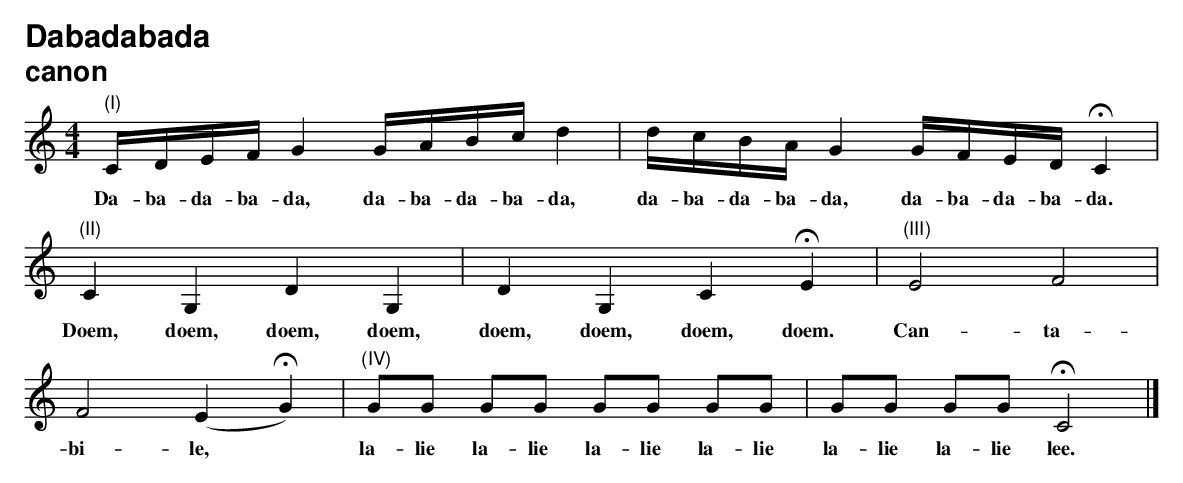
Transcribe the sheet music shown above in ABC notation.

X:1
T:Dabadabada
T:canon
L:1/16
M:4/4
K:none
"(I)"CDEF G4 GABc d4 | dcBA G4 GFED !fermata!C4 |$ "(II)"C4 G,4 D4 G,4 | D4 G,4 C4 !fermata!E4 |
w: Da- ba- da- ba- da, da- ba- da- ba- da,|da- ba- da- ba- da, da- ba- da- ba- da.| Doem, doem, doem, doem,|doem, doem, doem, doem.|
"(III)"E8 F8 |$ F8 (E4 !fermata!G4) | "(IV)"G2G2 G2G2 G2G2 G2G2 | G2G2 G2G2 !fermata!C8 |]
w: Can- ta-|bi- le, *|la- lie la- lie la- lie la- lie|la- lie la- lie lee.|
